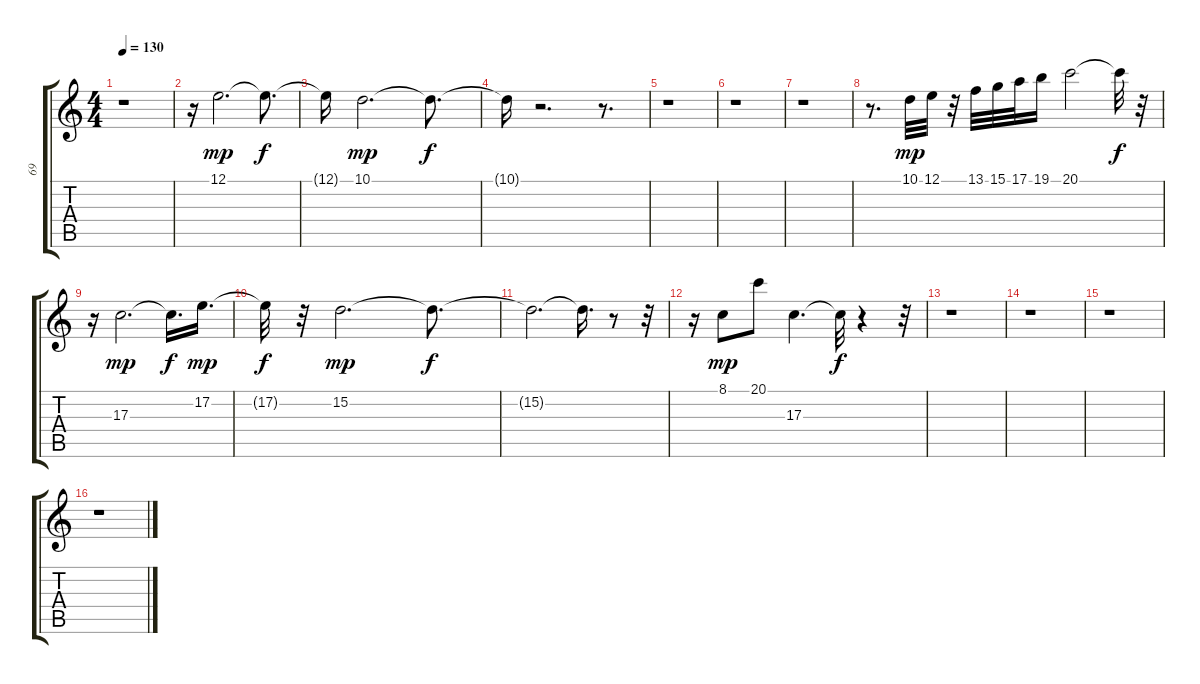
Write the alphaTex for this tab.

\track ("69" "69") {instrument lead2sawtooth}
\staff {score tabs}
\tuning (E4 B3 G3 D3 A2 E2) {hide}
\ts (4 4)
\tempo 130
\clef g2
\ks c
r.1{dy f} |
r.16 12.1.2{d dy mp} 12.1{t}.8{d dy f} |
12.1{t}.16 10.1.2{d dy mp} 10.1{t}.8{d dy f} |
10.1{t}.16 r.2{d} r.8{d} |
r.1 |
r.1 |
r.1 |
r.8{d} 10.1.32{dy mp} 12.1.32 r.32 13.1.32 15.1.32 17.1.32 19.1.16 20.1.2 20.1{t}.32{dy f} r.32 |
r.16 17.3.2{d dy mp} 17.3{t}.16{d dy f} 17.2.16{d dy mp} |
17.2{t}.32{dy f} r.32 15.2.2{d dy mp} 15.2{t}.8{d dy f} |
15.2{t}.2{d} 15.2{t}.16{d} r.8 r.32 |
r.16 8.1.8{dy mp} 20.1.8 17.3.4{d} 17.3{t}.32{dy f} r.4 r.32 |
r.1 |
r.1 |
r.1 |
r.1
